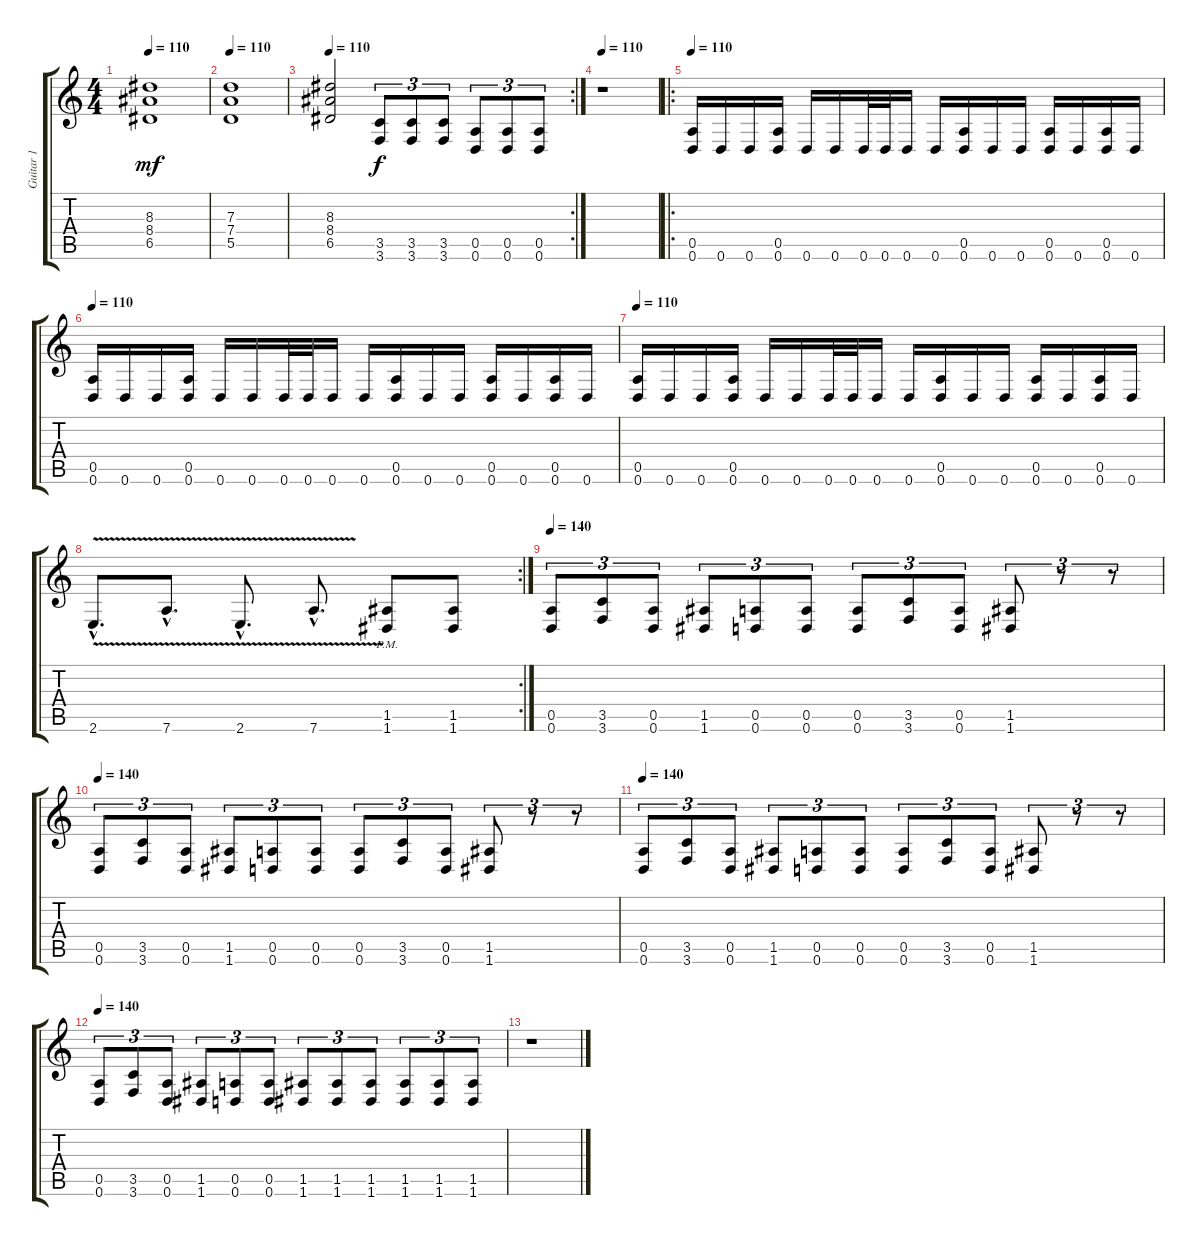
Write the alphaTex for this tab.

\track ("Guitar 1" "Guitar 1") {instrument distortionguitar}
\staff {score tabs}
\tuning (E4 B3 G3 D3 A2 D2) {hide}
\ts (4 4)
\tempo 110
\clef g2
\ks c
(8.3 8.4 6.5).1{dy mf} |
\tempo 110
(7.3 7.4 5.5).1 |
\rc 2
\tempo 110
(8.3 8.4 6.5).2 (3.5 3.6).8{tu (3 2) dy f} (3.5 3.6).8{tu (3 2)} (3.5 3.6).8{tu (3 2)} (0.5 0.6).8{tu (3 2)} (0.5 0.6).8{tu (3 2)} (0.5 0.6).8{tu (3 2)} |
\tempo 110
r.1 |
\ro
\tempo 110
(0.5 0.6).16 0.6.16 0.6.16 (0.5 0.6).16 0.6.16 0.6.16 0.6.32 0.6.32 0.6.16 0.6.16 (0.5 0.6).16 0.6.16 0.6.16 (0.5 0.6).16 0.6.16 (0.5 0.6).16 0.6.16 |
\tempo 110
(0.5 0.6).16 0.6.16 0.6.16 (0.5 0.6).16 0.6.16 0.6.16 0.6.32 0.6.32 0.6.16 0.6.16 (0.5 0.6).16 0.6.16 0.6.16 (0.5 0.6).16 0.6.16 (0.5 0.6).16 0.6.16 |
\tempo 110
(0.5 0.6).16 0.6.16 0.6.16 (0.5 0.6).16 0.6.16 0.6.16 0.6.32 0.6.32 0.6.16 0.6.16 (0.5 0.6).16 0.6.16 0.6.16 (0.5 0.6).16 0.6.16 (0.5 0.6).16 0.6.16 |
\rc 2
2.6{v hac}.8{d} 7.6{v hac}.8{d} 2.6{v hac}.8{d} 7.6{v hac}.8{d} (1.5{pm} 1.6{pm}).8 (1.5 1.6).8 |
\tempo 140
(0.5 0.6).8{tu (3 2)} (3.5 3.6).8{tu (3 2)} (0.5 0.6).8{tu (3 2)} (1.5 1.6).8{tu (3 2)} (0.5 0.6).8{tu (3 2)} (0.5 0.6).8{tu (3 2)} (0.5 0.6).8{tu (3 2)} (3.5 3.6).8{tu (3 2)} (0.5 0.6).8{tu (3 2)} (1.5 1.6).8{tu (3 2)} r.8{tu (3 2)} r.8{tu (3 2)} |
\tempo 140
(0.5 0.6).8{tu (3 2)} (3.5 3.6).8{tu (3 2)} (0.5 0.6).8{tu (3 2)} (1.5 1.6).8{tu (3 2)} (0.5 0.6).8{tu (3 2)} (0.5 0.6).8{tu (3 2)} (0.5 0.6).8{tu (3 2)} (3.5 3.6).8{tu (3 2)} (0.5 0.6).8{tu (3 2)} (1.5 1.6).8{tu (3 2)} r.8{tu (3 2)} r.8{tu (3 2)} |
\tempo 140
(0.5 0.6).8{tu (3 2)} (3.5 3.6).8{tu (3 2)} (0.5 0.6).8{tu (3 2)} (1.5 1.6).8{tu (3 2)} (0.5 0.6).8{tu (3 2)} (0.5 0.6).8{tu (3 2)} (0.5 0.6).8{tu (3 2)} (3.5 3.6).8{tu (3 2)} (0.5 0.6).8{tu (3 2)} (1.5 1.6).8{tu (3 2)} r.8{tu (3 2)} r.8{tu (3 2)} |
\tempo 140
(0.5 0.6).8{tu (3 2)} (3.5 3.6).8{tu (3 2)} (0.5 0.6).8{tu (3 2)} (1.5 1.6).8{tu (3 2)} (0.5 0.6).8{tu (3 2)} (0.5 0.6).8{tu (3 2)} (1.5 1.6).8{tu (3 2)} (1.5 1.6).8{tu (3 2)} (1.5 1.6).8{tu (3 2)} (1.5 1.6).8{tu (3 2)} (1.5 1.6).8{tu (3 2)} (1.5 1.6).8{tu (3 2)} |
r.1
